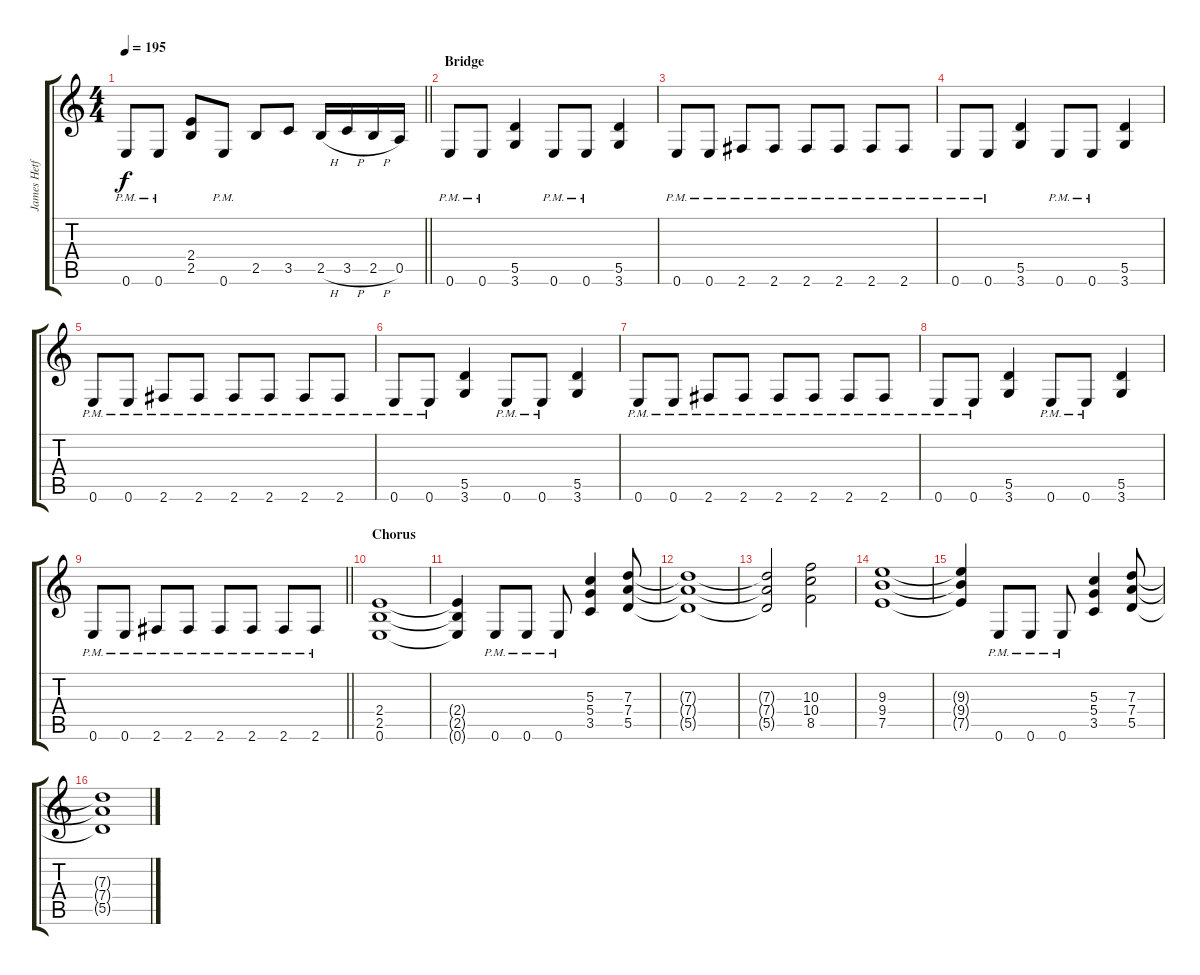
\track ("James Hetfield Rhythm" "James Hetf") {instrument distortionguitar}
\staff {score tabs}
\tuning (E4 B3 G3 D3 A2 E2) {hide}
\ts (4 4)
\tempo 195
\clef g2
\barLineRight lightlight
\ks c
0.6{pm}.8{dy f} 0.6{pm}.8 (2.4 2.5).8 0.6{pm}.8 2.5.8 3.5.8 2.5{h}.16 3.5{h}.16 2.5{h}.16 0.5.16 |
\section ("" "Bridge")
0.6{pm}.8 0.6{pm}.8 (5.5 3.6).4 0.6{pm}.8 0.6{pm}.8 (5.5 3.6).4 |
0.6{pm}.8 0.6{pm}.8 2.6{pm}.8 2.6{pm}.8 2.6{pm}.8 2.6{pm}.8 2.6{pm}.8 2.6{pm}.8 |
0.6{pm}.8 0.6{pm}.8 (5.5 3.6).4 0.6{pm}.8 0.6{pm}.8 (5.5 3.6).4 |
0.6{pm}.8 0.6{pm}.8 2.6{pm}.8 2.6{pm}.8 2.6{pm}.8 2.6{pm}.8 2.6{pm}.8 2.6{pm}.8 |
0.6{pm}.8 0.6{pm}.8 (5.5 3.6).4 0.6{pm}.8 0.6{pm}.8 (5.5 3.6).4 |
0.6{pm}.8 0.6{pm}.8 2.6{pm}.8 2.6{pm}.8 2.6{pm}.8 2.6{pm}.8 2.6{pm}.8 2.6{pm}.8 |
0.6{pm}.8 0.6{pm}.8 (5.5 3.6).4 0.6{pm}.8 0.6{pm}.8 (5.5 3.6).4 |
\barLineRight lightlight
0.6{pm}.8 0.6{pm}.8 2.6{pm}.8 2.6{pm}.8 2.6{pm}.8 2.6{pm}.8 2.6{pm}.8 2.6{pm}.8 |
\section ("" "Chorus")
(2.4 2.5 0.6).1 |
(2.4{t} 2.5{t} 0.6{t}).4 0.6{pm}.8 0.6{pm}.8 0.6{pm}.8 (5.3 5.4 3.5).4 (7.3 7.4 5.5).8 |
(7.3{t} 7.4{t} 5.5{t}).1 |
(7.3{t} 7.4{t} 5.5{t}).2 (10.3 10.4 8.5).2 |
(9.3 9.4 7.5).1 |
(9.3{t} 9.4{t} 7.5{t}).4 0.6{pm}.8 0.6{pm}.8 0.6{pm}.8 (5.3 5.4 3.5).4 (7.3 7.4 5.5).8 |
(7.3{t} 7.4{t} 5.5{t}).1
